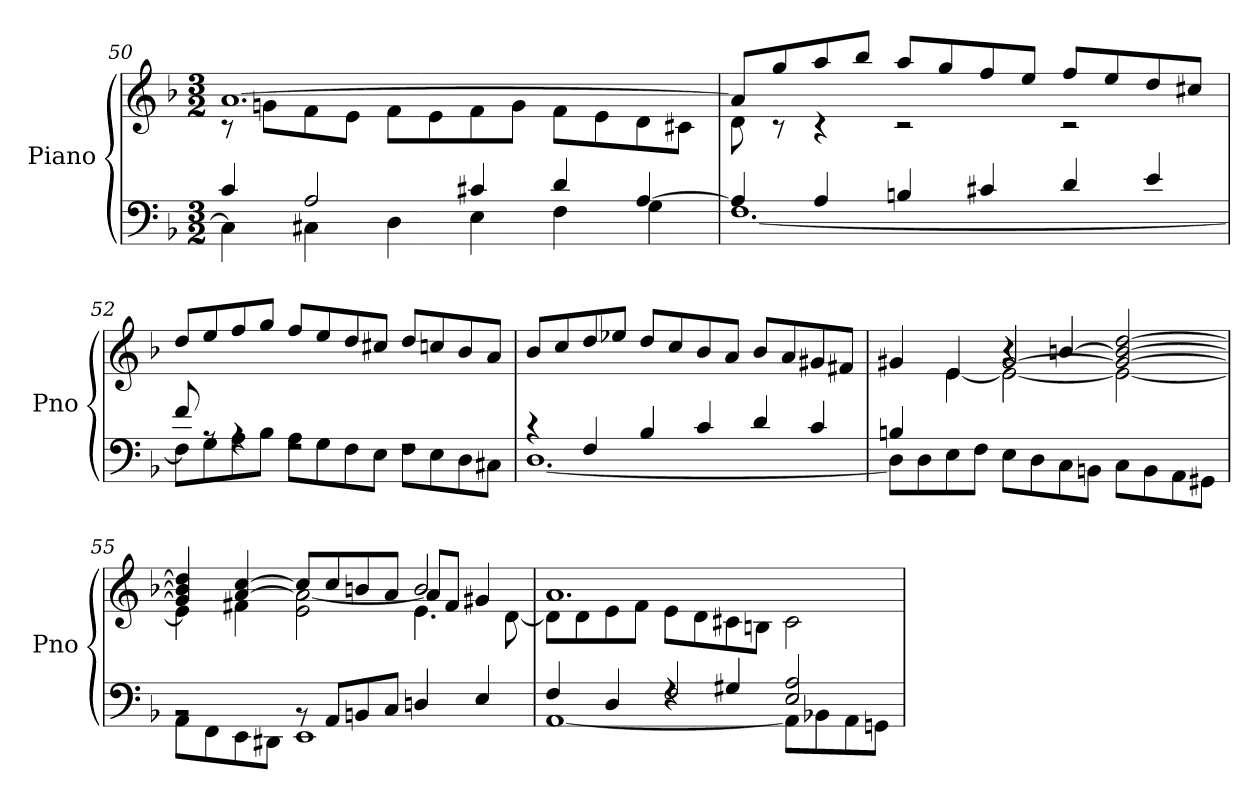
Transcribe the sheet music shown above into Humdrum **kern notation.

**kern	**kern
*part1	*part1
*staff2	*staff1
*I"Piano	*
*I'Pno	*
*clefF4	*clefG2
*k[b-]	*k[b-]
*M3/2	*M3/2
=50	=50
*^	*^
4c/	4C\]	[1.a	8r
.	.	.	8gn\L
2A/	4C#X\	.	8f\
.	.	.	8e\J
.	4D\	.	8f\L
.	.	.	8e\
4c#X/	4E\	.	8f\
.	.	.	8g\J
4d/	4F\	.	8f\L
.	.	.	8e\
[4A/	4G\	.	8d\
.	.	.	8c#X\J
!!LO:LB:g=z	!!
=51	=51	=51	=51
4A/]	[1.F	8a/L]	8d\
.	.	8gg/	8r
4A/	.	8aa/	4r
.	.	8bb-/J	.
4Bn/	.	8aa/L	2r
.	.	8gg/	.
4c#X/	.	8ff/	.
.	.	8ee/J	.
4d/	.	8ff/L	2r
.	.	8ee/	.
4e/	.	8dd/	.
.	.	8cc#X/J	.
*	*	*v	*v
=52	=52	=52
8f/	8F\L]	8dd/L
8rA	8G\	8ee/
4rA	8A\	8ff/
.	8B-\J	8gg/J
2rF	8A\L	8ff/L
.	8G\	8ee/
.	8F\	8dd/
.	8E\J	8cc#X/J
2rF	8F\L	8dd/L
.	8E\	8ccn/
.	8D\	8b-/
.	8C#X\J	8a/J
=53	=53	=53
4r	[1.D	8b-/L
.	.	8cc/
4F/	.	8dd/
.	.	8ee-X/J
4B-/	.	8dd/L
.	.	8cc/
4c/	.	8b-/
.	.	8a/J
4d/	.	8b-/L
.	.	8a/
4c/	.	8g#X/
.	.	8f#X/J
!!LO:PB:g=z
=54	=54	=54
*	*	*^
*	*	*	*^
4Bn/	8D\L]	4g#X/	4ryy	2ryy
.	8D\	.	.	.
4ryy	8E\	4e/	[4e\	.
.	8F\J	.	.	.
8E\L	1ryy	[2g#/	2e\_	4r
8D\	.	.	.	.
8C\	.	.	.	[4bn/
8BBn\J	.	.	.	.
8C\L	.	2g#/_ 2b/_ [2dd/	2e\_	2ryy
8BB\	.	.	.	.
8AA\	.	.	.	.
8GG#X\J	.	.	.	.
=55	=55	=55	=55	=55
2rBB	8AA\L	4g#/] 4b/] 4dd/]	4e\]	1ryy
.	8FF\	.	.	.
.	8EE\	[4a/ [4cc/	4f#X\	.
.	8DD#X\J	.	.	.
8rBB	1EE	8cc/L]	2e\ 2a\_	.
8AA/L	.	8cc/	.	.
8BBn/	.	8bn/	.	.
8C/J	.	8a/J	.	.
4Dn/	.	2b/	4.e\	8a/L]
.	.	.	.	8f#/J
4E/	.	.	.	4g#X/
.	.	.	[8d\	.
*	*	*	*v	*v
=56	=56	=56	=56
*	*^	*	*
4F/	[1AA	2ryy	1.a	8d\L]
.	.	.	.	8d\
4D/	.	.	.	8e\
.	.	.	.	8f\J
4rF	.	2F/	.	8e\L
.	.	.	.	8d\
4G#X/	.	.	.	8c#X\
.	.	.	.	8Bn\J
2E/ 2A/	8AA\L]	2ryy	.	2c#\
.	8BB-X\	.	.	.
.	8AA\	.	.	.
.	8GGn\J	.	.	.
*v	*v	*v	*	*
*	*v	*v
=	=
*-	*-
